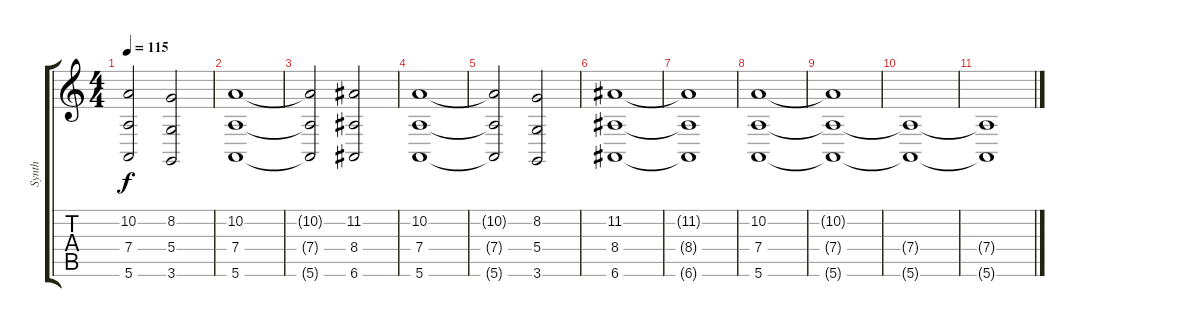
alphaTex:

\track ("Synth" "Synth") {instrument stringensemble1}
\staff {score tabs}
\tuning (E4 B3 G3 D3 A2 E2) {hide}
\ts (4 4)
\tempo 115
\clef g2
\ks c
(10.2{t} 7.4{t} 5.6{t}).2{dy f} (8.2 5.4 3.6).2 |
(10.2 7.4 5.6).1 |
(10.2{t} 7.4{t} 5.6{t}).2 (11.2 8.4 6.6).2 |
(10.2 7.4 5.6).1 |
(10.2{t} 7.4{t} 5.6{t}).2 (8.2 5.4 3.6).2 |
(11.2 8.4 6.6).1 |
(11.2{t} 8.4{t} 6.6{t}).1 |
(10.2 7.4 5.6).1 |
(10.2{t} 7.4{t} 5.6{t}).1 |
(7.4{t} 5.6{t}).1 |
(7.4{t} 5.6{t}).1
